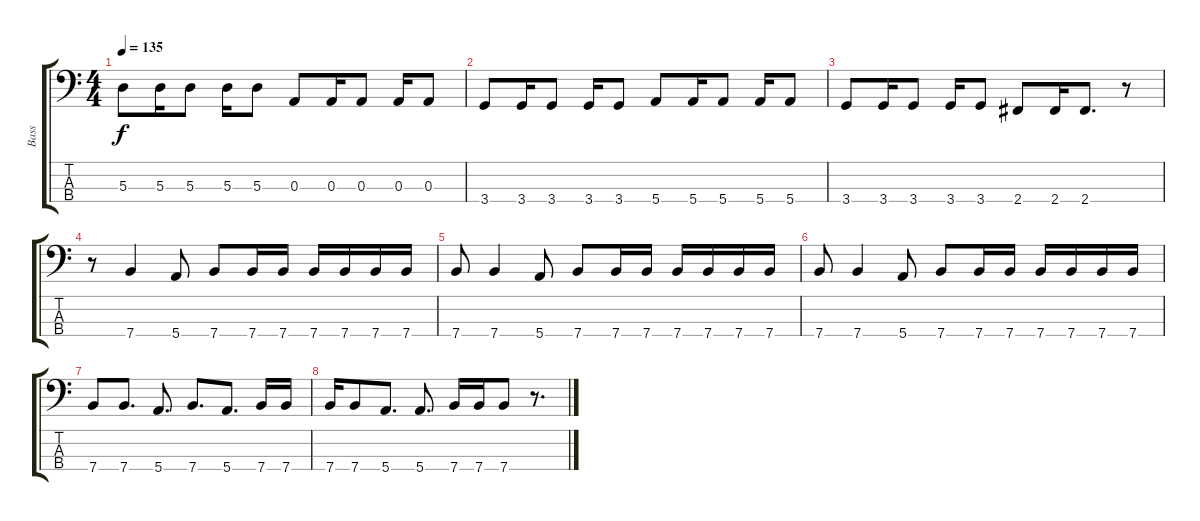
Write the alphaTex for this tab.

\track ("Bass" "Bass") {instrument electricbassfinger}
\staff {score tabs}
\tuning (G2 D2 A1 E1) {hide}
\ts (4 4)
\tempo 135
\clef f4
\ks c
5.3.8{dy f} 5.3.16 5.3.8 5.3.16 5.3.8 0.3.8 0.3.16 0.3.8 0.3.16 0.3.8 |
3.4.8 3.4.16 3.4.8 3.4.16 3.4.8 5.4.8 5.4.16 5.4.8 5.4.16 5.4.8 |
3.4.8 3.4.16 3.4.8 3.4.16 3.4.8 2.4.8 2.4.16 2.4.8{d} r.8 |
r.8 7.4.4 5.4.8 7.4.8 7.4.16 7.4.16 7.4.16 7.4.16 7.4.16 7.4.16 |
7.4.8 7.4.4 5.4.8 7.4.8 7.4.16 7.4.16 7.4.16 7.4.16 7.4.16 7.4.16 |
7.4.8 7.4.4 5.4.8 7.4.8 7.4.16 7.4.16 7.4.16 7.4.16 7.4.16 7.4.16 |
7.4.8 7.4.8{d} 5.4.8{d} 7.4.8{d} 5.4.8{d} 7.4.16 7.4.16 |
7.4.16 7.4.8 5.4.8{d} 5.4.8{d} 7.4.16 7.4.16 7.4.8 r.8{d}
